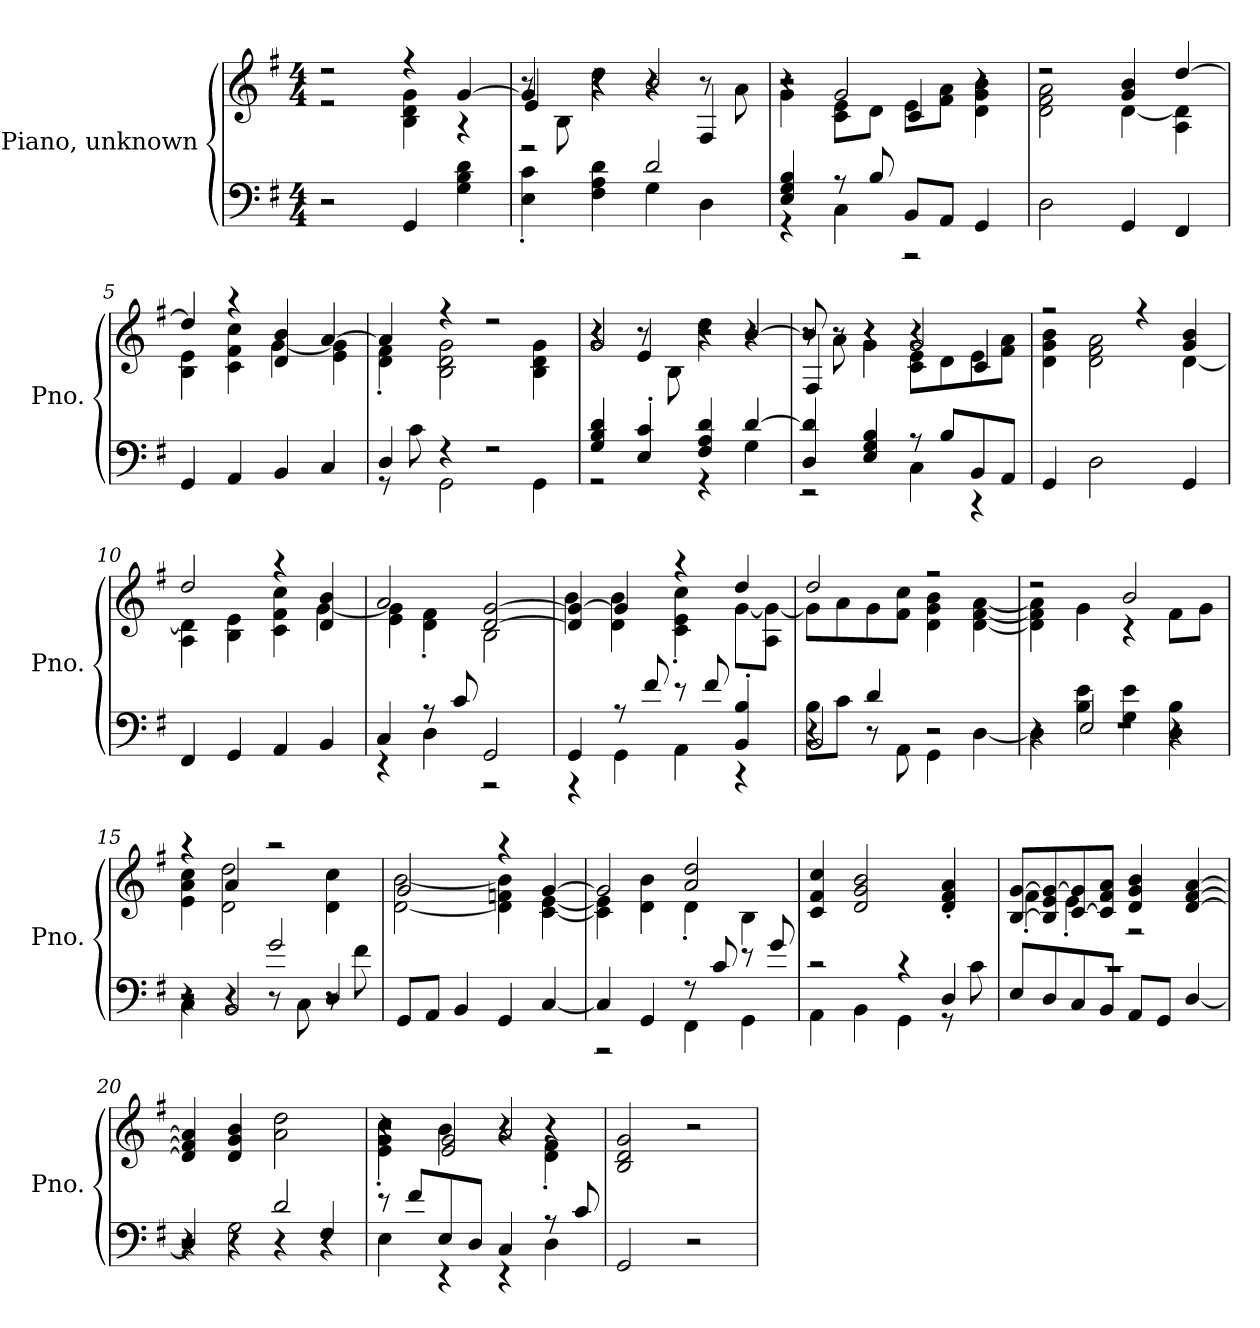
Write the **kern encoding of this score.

**kern	**kern
*part1	*part1
*staff2	*staff1
*I"Piano, unknown	*
*I'Pno.	*
*clefF4	*clefG2
*k[f#]	*k[f#]
*M4/4	*M4/4
*MM120	*MM120
=1	=1
*	*^
2r	2r	2r
4GG/	4r	4B\ 4d\ 4g\
4G\ 4B\ 4d\	[4g/	4r
=2	=2	=2
*^	*	*^
2r	4E\' 4c\'	4g/]	8r	4e/
.	.	.	8B\	.
.	4F#\ 4A\ 4d\	4r	4dd\	4r
2d/	4G\	2b/	4r	4r
.	4D\	.	8r	4F#/
.	.	.	8a\	.
=3	=3	=3	=3	=3
4E/ 4G/ 4B/	4r	4r	4g\	2r
8r	4C\	2g/	8c\ 8e\L	.
8B/	.	.	8d\J	.
8BB/L	2r	.	8e\L	4c/
8AA/J	.	.	8f#\ 8a\J	.
4GG/	.	4r	4d\ 4g\ 4b\	4r
*v	*v	*	*	*
*	*	*v	*v
=4	=4	=4
2D\	2r	2d\ 2f#\ 2a\
4GG/	4g/ 4b/	[4d\
4FF#/	[4dd/	4A\ 4d\]
=5	=5	=5
4GG/	4dd/]	4B\ 4e\
4AA/	4r	4c\ 4f#\ 4cc\
4BB/	4d/ 4b/	[4g\
4C/	[4a/	4e\ 4g\]
=6	=6	=6
*^	*	*
4D/	8r	4a/]	4d\' 4f#\'
.	8c\	.	.
4r	2GG\	4r	2B\ 2d\ 2g\
2r	.	2r	.
.	4GG\	.	4B\ 4d\ 4g\
!!LO:LB:g=z
=7	=7	=7	=7
*	*	*	*^
4G/ 4B/ 4d/	2r	2g/	4r	4r
4E/' 4c/'	.	.	8r	4e/
.	.	.	8B\	.
4F#/ 4A/ 4d/	4r	4r	4dd\	2r
[4d/	4G\	[4b/	4r	.
=8	=8	=8	=8	=8
4D/ 4d/]	2r	8b/]	8r	4F#/
.	.	8r	8a\	.
4E/ 4G/ 4B/	.	4r	4g\	4r
8r	4C\	2g/	8c\ 8e\L	4r
8B/L	.	.	8d\	.
8BB/	4r	.	8e\	4c/
8AA/J	.	.	8f#\ 8a\J	.
*v	*v	*	*	*
*	*	*v	*v
=9	=9	=9
4GG/	2r	4d\ 4g\ 4b\
2D\	.	2d\ 2f#\ 2a\
.	4r	.
4GG/	4g/ 4b/	[4d\
=10	=10	=10
4FF#/	2dd/	4A\ 4d\]
4GG/	.	4B\ 4e\
4AA/	4r	4c\ 4f#\ 4cc\
4BB/	4d/ 4b/	[4g\
=11	=11	=11
*^	*	*
4C/	4r	2a/	4e\ 4g\]
8r	4D\	.	4d\' 4f#\'
8c/	.	.	.
2GG/	2r	[2d/ [2g/	2B\
=12	=12	=12	=12
4GG/	4r	4d/] 4g/_	4b\
8r	4GG\	4g/]	4d\ 4b\
8f#/	.	.	.
8r	4AA\	4r	4c\' 4e\' 4cc\'
8f#/	.	.	.
4BB/' 4B/'	4r	4dd/	[8g\L
.	.	.	8A\ 8g\_J
!!LO:LB:g=z	!!
=13	=13	=13	=13
*	*^	*	*
4r	8B\L	2BB/	2dd/	8g\L]
.	8c\J	.	.	8a\
4d/	8r	.	.	8g\
.	8AA\	.	.	8f#\ 8cc\J
2r	4GG\	2r	2r	4d\ 4g\ 4b\
.	[4D\	.	.	[4d\ [4f#\ [4a\
=14	=14	=14	=14	=14
1r	4D\]	4r	2r	4d\] 4f#\] 4a\]
.	4B\ 4e\	2E/	.	4g\
.	4G\ 4e\	.	2b/	4r
.	4D\ 4B\	4r	.	8f#\L
.	.	.	.	8g\J
=15	=15	=15	=15	=15
2r	4C\	4r	4r	4e\ 4a\ 4cc\
.	4r	2BB/	4a/	2d\ 2dd\
2g/	8r	.	2r	.
.	8C\	.	.	.
.	8r	4D/	.	4d\ 4cc\
.	8f#\	.	.	.
*v	*v	*v	*	*
=16	=16	=16
8GG/L	2g/	[2d\ [2b\
8AA/J	.	.
4BB/	.	.
4GG/	4r	4d\] 4fn\ 4b\]
[4C/	[4g/	[4c\ [4e\
=17	=17	=17
*^	*	*
4C/]	2r	2g/]	4c\] 4e\]
4GG/	.	.	4d\ 4b\
8r	4FF#\	2a/ 2dd/	4d'\
8c/	.	.	.
8r	4GG\	.	4B\
8g/	.	.	.
*	*	*v	*v
=18	=18	=18
2r	4AA\	4c/ 4f#/ 4cc/
.	4BB\	2d/ 2g/ 2b/
4r	4GG\	.
4D/	8r	4d/' 4f#/' 4a/'
.	8c\	.
!!LO:LB:g=z
=19	=19	=19
*	*	*^
1r	8E/L	[8B/ [8g/L	4f#'\
.	8D/	8B/] 8e/ 8g/_	.
.	8C/	[8c/ 8g/]	4e'\
.	8BB/J	8c/] 8f#/ 8a/J	.
.	8AA/L	4d/ 4g/ 4b/	2r
.	8GG/J	.	.
.	[4D/	[4d/ [4f#/ [4a/	.
*	*	*v	*v
=20	=20	=20
*	*^	*
2r	4r	4D/]	4d/] 4f#/] 4a/]
.	2G\	4r	4d/ 4g/ 4b/
2d/	.	4r	2a\ 2dd\
.	4r	4F#/	.
*	*v	*v	*
=21	=21	=21
*	*	*^
*	*	*	*^
8r	4E\	2r	4e\' 4g\' 4cc\'	4r
8f#/L	.	.	.	.
8E/	4r	.	4b\	2e/ 2g/
8D/J	.	.	.	.
4C/	4r	2a/	4r	.
8r	4D\	.	4d\' 4f#\'	4r
8c/	.	.	.	.
*v	*v	*	*	*
*	*v	*v	*v
=22	=22
2GG/	2B/ 2d/ 2g/
2r	2r
=	=
*-	*-
